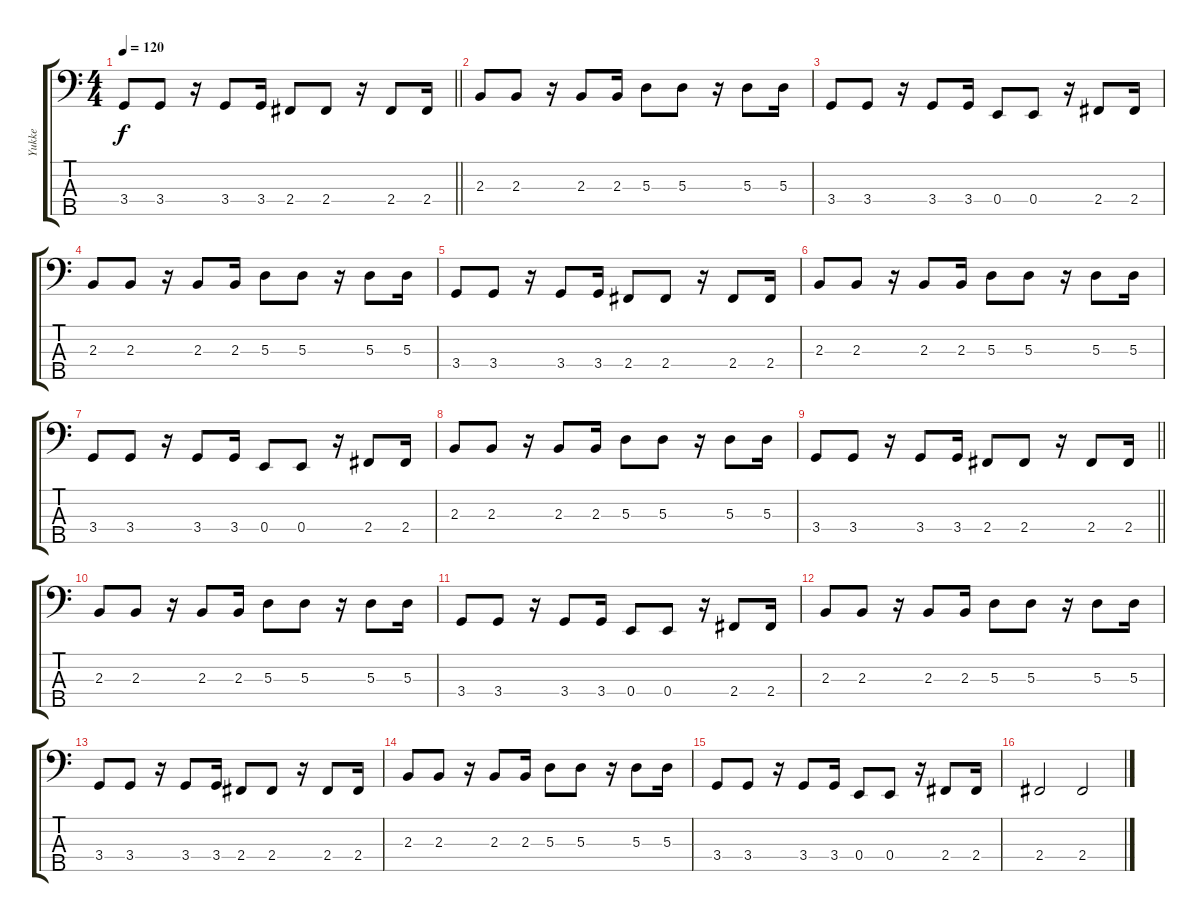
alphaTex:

\track ("Yukke" "Yukke") {instrument electricbassfinger}
\staff {score tabs}
\tuning (G2 D2 A1 E1 B0) {hide}
\ts (4 4)
\tempo 120
\clef f4
\barLineRight lightlight
\ks c
3.4.8{dy f} 3.4.8 r.16 3.4.8 3.4.16 2.4.8 2.4.8 r.16 2.4.8 2.4.16 |
2.3.8 2.3.8 r.16 2.3.8 2.3.16 5.3.8 5.3.8 r.16 5.3.8 5.3.16 |
3.4.8 3.4.8 r.16 3.4.8 3.4.16 0.4.8 0.4.8 r.16 2.4.8 2.4.16 |
2.3.8 2.3.8 r.16 2.3.8 2.3.16 5.3.8 5.3.8 r.16 5.3.8 5.3.16 |
3.4.8 3.4.8 r.16 3.4.8 3.4.16 2.4.8 2.4.8 r.16 2.4.8 2.4.16 |
2.3.8 2.3.8 r.16 2.3.8 2.3.16 5.3.8 5.3.8 r.16 5.3.8 5.3.16 |
3.4.8 3.4.8 r.16 3.4.8 3.4.16 0.4.8 0.4.8 r.16 2.4.8 2.4.16 |
2.3.8 2.3.8 r.16 2.3.8 2.3.16 5.3.8 5.3.8 r.16 5.3.8 5.3.16 |
\barLineRight lightlight
3.4.8 3.4.8 r.16 3.4.8 3.4.16 2.4.8 2.4.8 r.16 2.4.8 2.4.16 |
2.3.8 2.3.8 r.16 2.3.8 2.3.16 5.3.8 5.3.8 r.16 5.3.8 5.3.16 |
3.4.8 3.4.8 r.16 3.4.8 3.4.16 0.4.8 0.4.8 r.16 2.4.8 2.4.16 |
2.3.8 2.3.8 r.16 2.3.8 2.3.16 5.3.8 5.3.8 r.16 5.3.8 5.3.16 |
3.4.8 3.4.8 r.16 3.4.8 3.4.16 2.4.8 2.4.8 r.16 2.4.8 2.4.16 |
2.3.8 2.3.8 r.16 2.3.8 2.3.16 5.3.8 5.3.8 r.16 5.3.8 5.3.16 |
3.4.8 3.4.8 r.16 3.4.8 3.4.16 0.4.8 0.4.8 r.16 2.4.8 2.4.16 |
2.4.2 2.4.2
